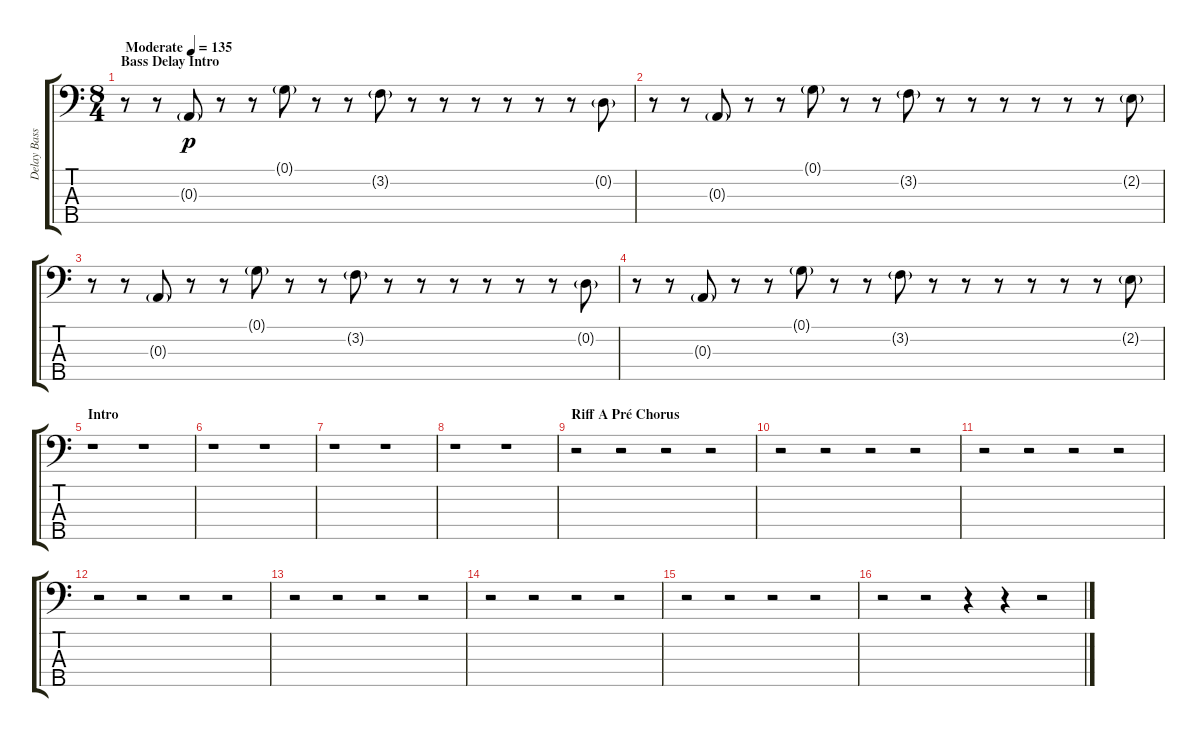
\track ("Delay Bass" "Delay Bass") {instrument fretlessbass}
\staff {score tabs}
\tuning (G2 D2 A1 E1 B0) {hide}
\ts (8 4)
\section ("" "Bass Delay Intro")
\tempo (135 "Moderate")
\clef f4
\ks c
r.8{dy p instrument fretlessbass} r.8 0.3{g}.8 r.8 r.8 0.1{g}.8 r.8 r.8 3.2{g}.8 r.8 r.8 r.8 r.8 r.8 r.8 0.2{g}.8 |
r.8 r.8 0.3{g}.8 r.8 r.8 0.1{g}.8 r.8 r.8 3.2{g}.8 r.8 r.8 r.8 r.8 r.8 r.8 2.2{g}.8 |
r.8 r.8 0.3{g}.8 r.8 r.8 0.1{g}.8 r.8 r.8 3.2{g}.8 r.8 r.8 r.8 r.8 r.8 r.8 0.2{g}.8 |
r.8 r.8 0.3{g}.8 r.8 r.8 0.1{g}.8 r.8 r.8 3.2{g}.8 r.8 r.8 r.8 r.8 r.8 r.8 2.2{g}.8 |
\section ("" "Intro")
r.1 r.1 |
r.1 r.1 |
r.1 r.1 |
r.1 r.1 |
\section ("" "Riff A Pré Chorus")
r.2 r.2 r.2 r.2 |
r.2 r.2 r.2 r.2 |
r.2 r.2 r.2 r.2 |
r.2 r.2 r.2 r.2 |
r.2 r.2 r.2 r.2 |
r.2 r.2 r.2 r.2 |
r.2 r.2 r.2 r.2 |
r.2 r.2 r.4 r.4 r.2
